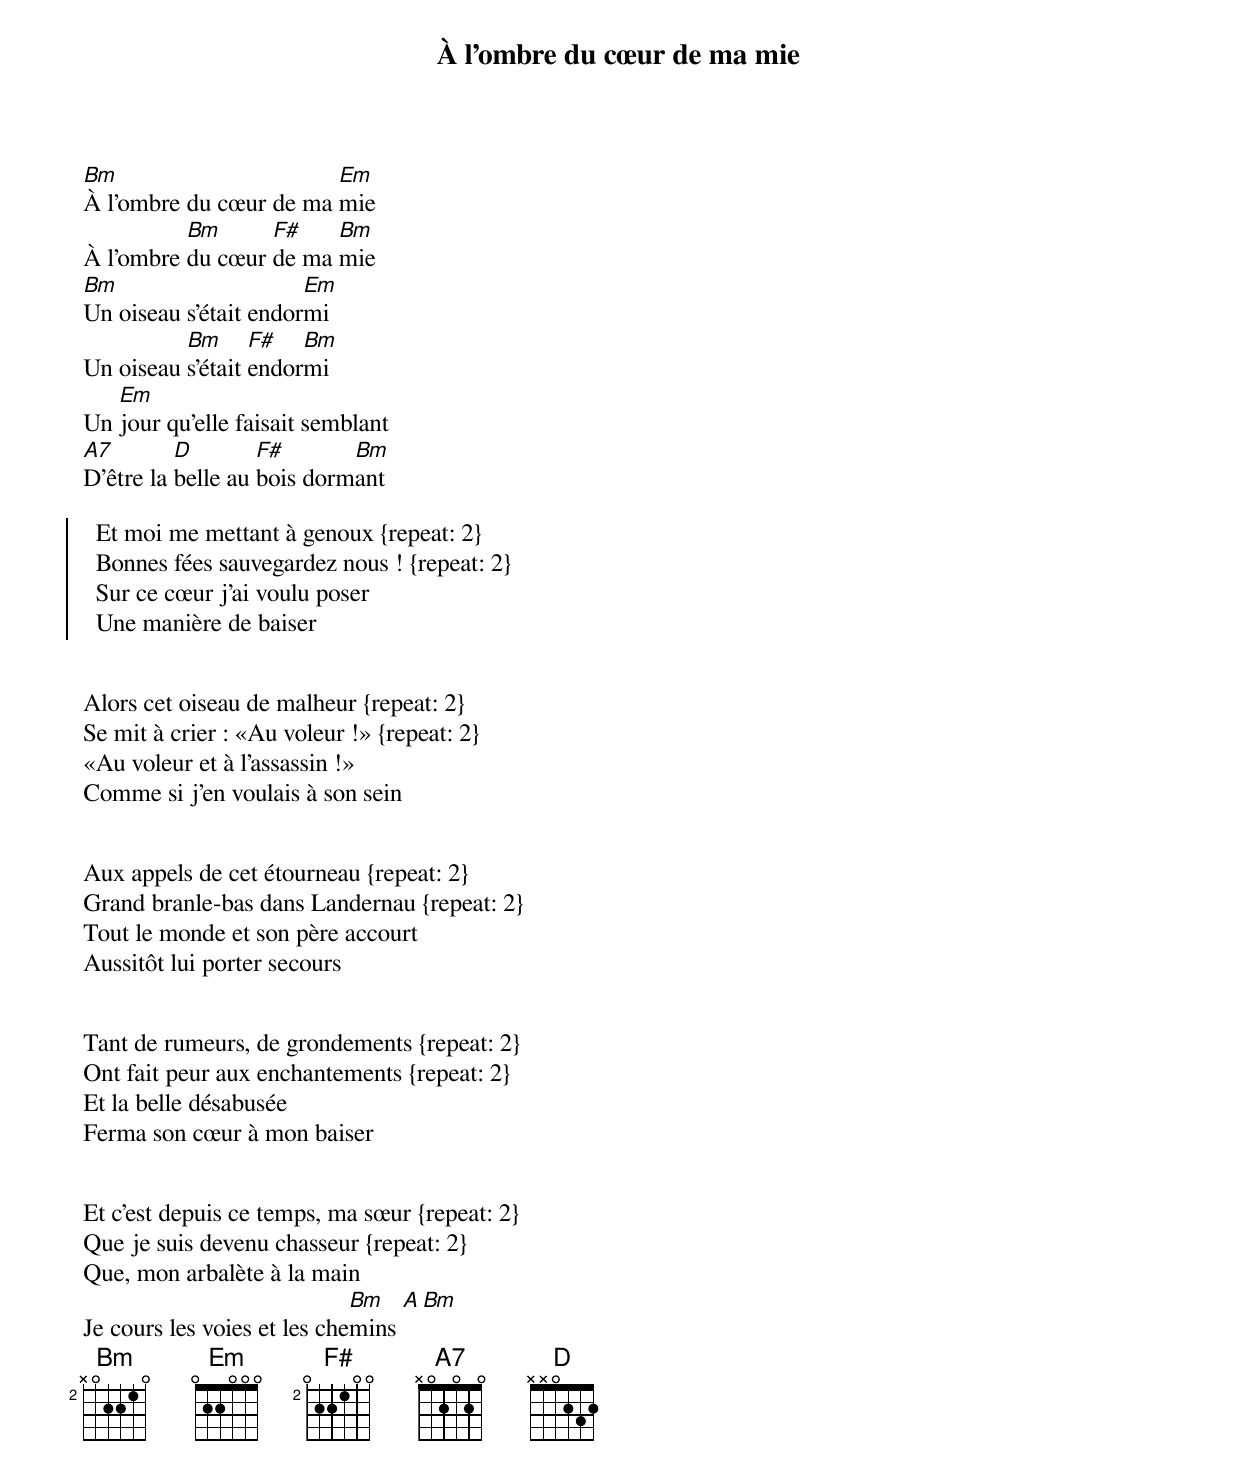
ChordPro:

{title: À l'ombre du cœur de ma mie}
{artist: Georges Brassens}
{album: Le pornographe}
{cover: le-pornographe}
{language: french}
{columns: 2}
{define: Bm base-fret 2 frets X 0 2 2 1 0}
{define: Em frets 0 2 2 0 0 0}
{define: F# base-fret 2 frets 0 2 2 1 0 0}
{define: A7 frets X 0 2 0 2 0}
{define: D frets X X 0 2 3 2}


[Bm]À l'ombre du cœur de ma [Em]mie
À l'ombre [Bm]du cœur [F#]de ma [Bm]mie
[Bm]Un oiseau s'était endor[Em]mi
Un oiseau [Bm]s'était [F#]endor[Bm]mi
Un [Em]jour qu'elle faisait semblant
[A7]D'être la [D]belle au [F#]bois dorm[Bm]ant

{start_of_chorus}
  Et moi me mettant à genoux {repeat: 2}
  Bonnes fées sauvegardez nous ! {repeat: 2}
  Sur ce cœur j'ai voulu poser
  Une manière de baiser
{end_of_chorus}


Alors cet oiseau de malheur {repeat: 2}
Se mit à crier : «Au voleur !» {repeat: 2}
«Au voleur et à l'assassin !»
Comme si j'en voulais à son sein


Aux appels de cet étourneau {repeat: 2}
Grand branle-bas dans Landernau {repeat: 2}
Tout le monde et son père accourt
Aussitôt lui porter secours


Tant de rumeurs, de grondements {repeat: 2}
Ont fait peur aux enchantements {repeat: 2}
Et la belle désabusée
Ferma son cœur à mon baiser


Et c'est depuis ce temps, ma sœur {repeat: 2}
Que je suis devenu chasseur {repeat: 2}
Que, mon arbalète à la main
Je cours les voies et les che[Bm]mins [A Bm]
